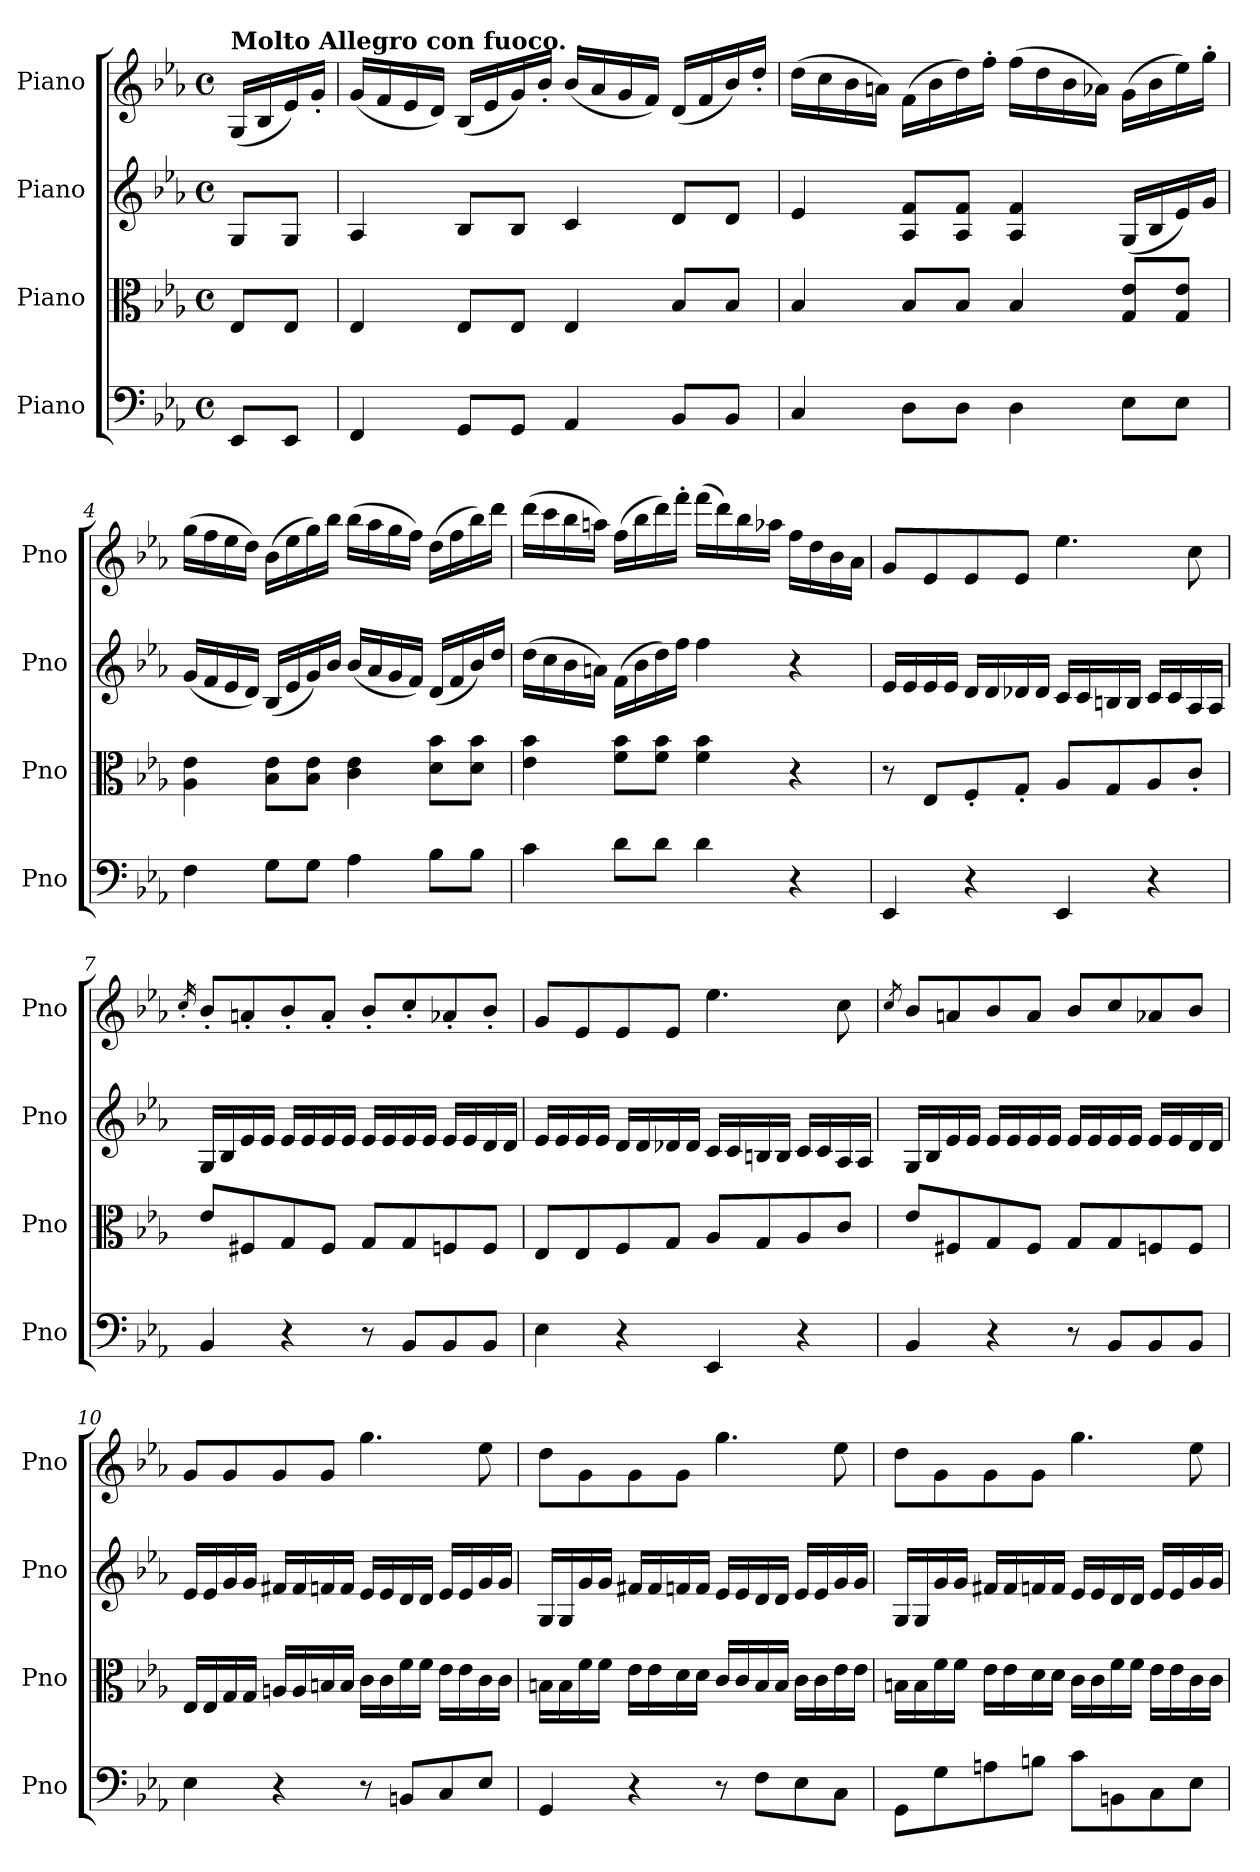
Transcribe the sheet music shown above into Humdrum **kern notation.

**kern	**kern	**kern	**kern
*part4	*part3	*part2	*part1
*staff4	*staff3	*staff2	*staff1
*I"Piano	*I"Piano	*I"Piano	*I"Piano
*I'Pno	*I'Pno	*I'Pno	*I'Pno
*clefF4	*clefC3	*clefG2	*clefG2
*k[b-e-a-]	*k[b-e-a-]	*k[b-e-a-]	*k[b-e-a-]
*M4/4	*M4/4	*M4/4	*M4/4
*met(c)	*met(c)	*met(c)	*met(c)
*MM152	*MM152	*MM152	*MM152
=1	=1	=1	=1
!	!	!	!LO:TX:a:B:t=Molto Allegro con fuoco. .
8EE-/L	8E-/L	8G/L	(16G/LL
.	.	.	16B-/
8EE-/J	8E-/J	8G/J	16e-/)
.	.	.	16g'/JJ
=2	=2	=2	=2
4FF/	4E-/	4A-/	(16g/LL
.	.	.	16f/
.	.	.	16e-/
.	.	.	16d/JJ)
8GG/L	8E-/L	8B-/L	(16B-/LL
.	.	.	16e-/
8GG/J	8E-/J	8B-/J	16g/)
.	.	.	16b-'/JJ
4AA-/	4E-/	4c/	(16b-/LL
.	.	.	16a-/
.	.	.	16g/
.	.	.	16f/JJ)
8BB-/L	8B-/L	8d/L	(16d/LL
.	.	.	16f/
8BB-/J	8B-/J	8d/J	16b-/)
.	.	.	16dd'/JJ
=3	=3	=3	=3
4C/	4B-/	4e-/	(16dd\LL
.	.	.	16cc\
.	.	.	16b-\
.	.	.	16an\JJ)
8D\L	8B-/L	8A-/ 8f/L	(16f\LL
.	.	.	16b-\
8D\J	8B-/J	8A-/ 8f/J	16dd\)
.	.	.	16ff'\JJ
4D\	4B-/	4A-/ 4f/	(16ff\LL
.	.	.	16dd\
.	.	.	16b-\
.	.	.	16a-X\JJ)
8E-\L	8G/ 8e-/L	(16G/LL	(16g\LL
.	.	16B-/	16b-\
8E-\J	8G/ 8e-/J	16e-/)	16ee-\)
.	.	16g/JJ	16gg'\JJ
=4	=4	=4	=4
4F\	4A-\ 4e-\	(16g/LL	(16gg\LL
.	.	16f/	16ff\
.	.	16e-/	16ee-\
.	.	16d/JJ)	16dd\JJ)
8G\L	8B-\ 8e-\L	(16B-/LL	(16b-\LL
.	.	16e-/	16ee-\
8G\J	8B-\ 8e-\J	16g/)	16gg\)
.	.	16b-/JJ	16bb-\JJ
4A-\	4c\ 4e-\	(16b-/LL	(16bb-\LL
.	.	16a-/	16aa-\
.	.	16g/	16gg\
.	.	16f/JJ)	16ff\JJ)
8B-\L	8d\ 8b-\L	(16d/LL	(16dd\LL
.	.	16f/	16ff\
8B-\J	8d\ 8b-\J	16b-/)	16bb-\)
.	.	16dd/JJ	16ddd\JJ
!!LO:LB:g=z
=5	=5	=5	=5
4c\	4e-\ 4b-\	(16dd\LL	(16ddd\LL
.	.	16cc\	16ccc\
.	.	16b-\	16bb-\
.	.	16an\JJ)	16aan\JJ)
8d\L	8f\ 8b-\L	(16f\LL	(16ff\LL
.	.	16b-\	16bb-\
8d\J	8f\ 8b-\J	16dd\)	16ddd\)
.	.	16ff\JJ	16fff'\JJ
4d\	4f\ 4b-\	4ff\	(16fff\LL
.	.	.	16ddd\)
.	.	.	16bb-\
.	.	.	16aa-X\JJ
4r	4r	4r	16ff\LL
.	.	.	16dd\
.	.	.	16b-\
.	.	.	16a-\JJ
=6	=6	=6	=6
4EE-/	8r	16e-/LL	8g/L
.	.	16e-/	.
.	8E-/L	16e-/	8e-/
.	.	16e-/JJ	.
4r	8F'/	16d/LL	8e-/
.	.	16d/	.
.	8G'/J	16d-X/	8e-/J
.	.	16d-/JJ	.
4EE-/	8A-/L	16c/LL	4.ee-\
.	.	16c/	.
.	8G/	16Bn/	.
.	.	16B/JJ	.
4r	8A-/	16c/LL	.
.	.	16c/	.
.	8c'/J	16A-/	8cc\
.	.	16A-/JJ	.
=7	=7	=7	=7
.	.	.	16qcc'/
4BB-/	8e-/L	16G/LL	8b-'/L
.	.	16B-/	.
.	8F#X/	16e-/	8an'/
.	.	16e-/JJ	.
4r	8G/	16e-/LL	8b-'/
.	.	16e-/	.
.	8F#/J	16e-/	8a'/J
.	.	16e-/JJ	.
8r	8G/L	16e-/LL	8b-'/L
.	.	16e-/	.
8BB-/L	8G/	16e-/	8cc'/
.	.	16e-/JJ	.
8BB-/	8Fn/	16e-/LL	8a-X'/
.	.	16e-/	.
8BB-/J	8F/J	16d/	8b-'/J
.	.	16d/JJ	.
!!LO:LB:g=z
=8	=8	=8	=8
4E-\	8E-/L	16e-/LL	8g/L
.	.	16e-/	.
.	8E-/	16e-/	8e-/
.	.	16e-/JJ	.
4r	8F/	16d/LL	8e-/
.	.	16d/	.
.	8G/J	16d-X/	8e-/J
.	.	16d-/JJ	.
4EE-/	8A-/L	16c/LL	4.ee-\
.	.	16c/	.
.	8G/	16Bn/	.
.	.	16B/JJ	.
4r	8A-/	16c/LL	.
.	.	16c/	.
.	8c/J	16A-/	8cc\
.	.	16A-/JJ	.
=9	=9	=9	=9
.	.	.	8qcc/
4BB-/	8e-/L	16G/LL	8b-/L
.	.	16B-/	.
.	8F#X/	16e-/	8an/
.	.	16e-/JJ	.
4r	8G/	16e-/LL	8b-/
.	.	16e-/	.
.	8F#/J	16e-/	8a/J
.	.	16e-/JJ	.
8r	8G/L	16e-/LL	8b-/L
.	.	16e-/	.
8BB-/L	8G/	16e-/	8cc/
.	.	16e-/JJ	.
8BB-/	8Fn/	16e-/LL	8a-X/
.	.	16e-/	.
8BB-/J	8F/J	16d/	8b-/J
.	.	16d/JJ	.
=10	=10	=10	=10
4E-\	16E-/LL	16e-/LL	8g/L
.	16E-/	16e-/	.
.	16G/	16g/	8g/
.	16G/JJ	16g/JJ	.
4r	16An/LL	16f#X/LL	8g/
.	16A/	16f#/	.
.	16Bn/	16fn/	8g/J
.	16B/JJ	16f/JJ	.
8r	16c\LL	16e-/LL	4.gg\
.	16c\	16e-/	.
8BBn/L	16f\	16d/	.
.	16f\JJ	16d/JJ	.
8C/	16e-\LL	16e-/LL	.
.	16e-\	16e-/	.
8E-/J	16c\	16g/	8ee-\
.	16c\JJ	16g/JJ	.
!!LO:LB:g=z
=11	=11	=11	=11
4GG/	16Bn\LL	16G/LL	8dd\L
.	16B\	16G/	.
.	16f\	16g/	8g\
.	16f\JJ	16g/JJ	.
4r	16e-\LL	16f#X/LL	8g\
.	16e-\	16f#/	.
.	16d\	16fn/	8g\J
.	16d\JJ	16f/JJ	.
8r	16c/LL	16e-/LL	4.gg\
.	16c/	16e-/	.
8F\L	16B/	16d/	.
.	16B/JJ	16d/JJ	.
8E-\	16c\LL	16e-/LL	.
.	16c\	16e-/	.
8C\J	16e-\	16g/	8ee-\
.	16e-\JJ	16g/JJ	.
=12	=12	=12	=12
8GG\L	16Bn\LL	16G/LL	8dd\L
.	16B\	16G/	.
8G\	16f\	16g/	8g\
.	16f\JJ	16g/JJ	.
8An\	16e-\LL	16f#X/LL	8g\
.	16e-\	16f#/	.
8Bn\J	16d\	16fn/	8g\J
.	16d\JJ	16f/JJ	.
8c\L	16c\LL	16e-/LL	4.gg\
.	16c\	16e-/	.
8BBn\	16f\	16d/	.
.	16f\JJ	16d/JJ	.
8C\	16e-\LL	16e-/LL	.
.	16e-\	16e-/	.
8E-\J	16c\	16g/	8ee-\
.	16c\JJ	16g/JJ	.
=	=	=	=
*-	*-	*-	*-
